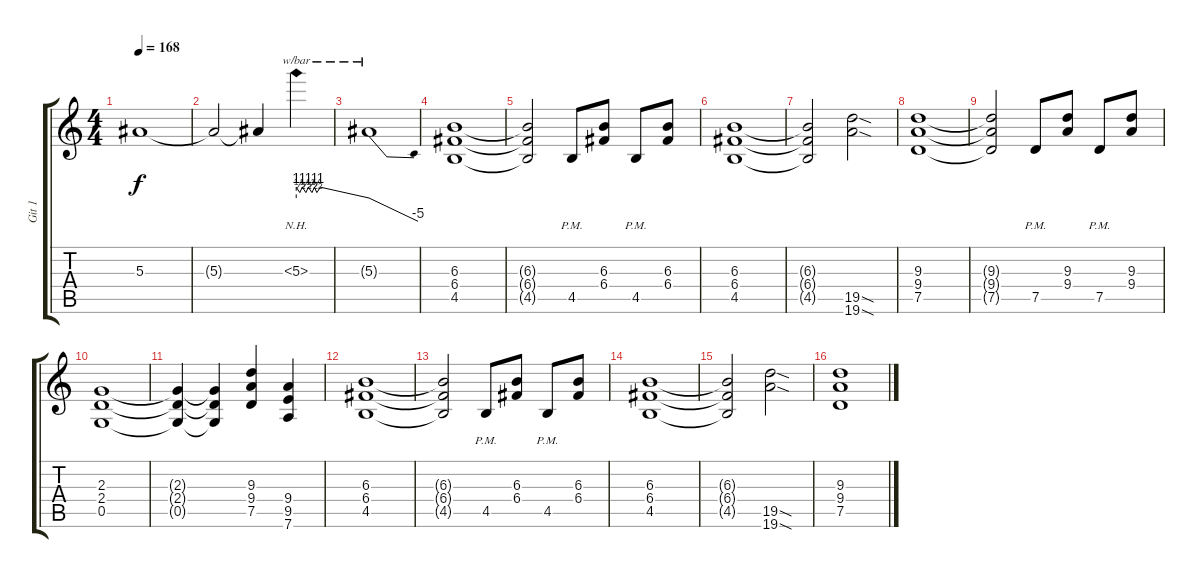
\track ("Git 1" "Git 1") {instrument distortionguitar}
\staff {score tabs}
\tuning (D4 A3 F3 C3 G2 D2) {hide}
\ts (4 4)
\tempo 168
\clef g2
\ks c
5.3{t}.1{dy f} |
5.3{t}.2 5.3{t}.4 5.3{nh}.4{tbe (custom default 0 4 3 2 5 4 8 2 10 4 13 2 15 4 17 2 20 4 60 0)} |
5.3{t}.1{tbe (dive default 0 0 60 -20)} |
(6.3 6.4 4.5).1 |
(6.3{t} 6.4{t} 4.5{t}).2 4.5{pm}.8 (6.3 6.4).8 4.5{pm}.8 (6.3 6.4).8 |
(6.3 6.4 4.5).1 |
(6.3{t} 6.4{t} 4.5{t}).2 (19.5{sod} 19.6{sod}).2 |
(9.3 9.4 7.5).1 |
(9.3{t} 9.4{t} 7.5{t}).2 7.5{pm}.8 (9.3 9.4).8 7.5{pm}.8 (9.3 9.4).8 |
(2.3 2.4 0.5).1 |
(2.3{t} 2.4{t} 0.5{t}).4 (2.3{t} 2.4{t} 0.5{t}).4 (9.3 9.4 7.5).4 (9.4 9.5 7.6).4 |
(6.3 6.4 4.5).1 |
(6.3{t} 6.4{t} 4.5{t}).2 4.5{pm}.8 (6.3 6.4).8 4.5{pm}.8 (6.3 6.4).8 |
(6.3 6.4 4.5).1 |
(6.3{t} 6.4{t} 4.5{t}).2 (19.5{sod} 19.6{sod}).2 |
(9.3 9.4 7.5).1
